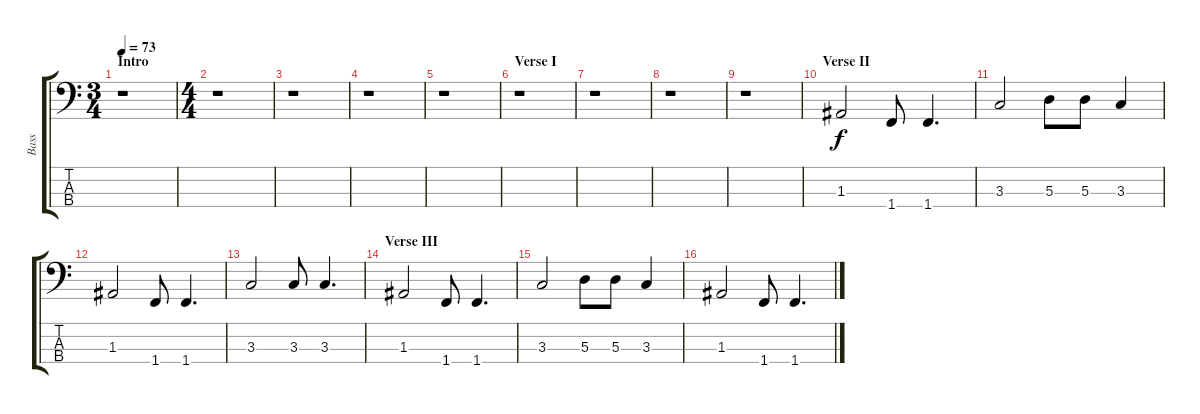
\track ("Bass" "Bass") {instrument electricbassfinger}
\staff {score tabs}
\tuning (G2 D2 A1 E1) {hide}
\ts (3 4)
\section ("" "Intro")
\tempo 73
\clef f4
\ks c
r.1{dy f instrument electricbassfinger} |
\ts (4 4)
r.1 |
r.1 |
r.1 |
r.1 |
\section ("" "Verse I")
r.1 |
r.1 |
r.1 |
r.1 |
\section ("" "Verse II")
1.3.2 1.4.8 1.4.4{d} |
3.3.2 5.3.8 5.3.8 3.3.4 |
1.3.2 1.4.8 1.4.4{d} |
3.3.2 3.3.8 3.3.4{d} |
\section ("" "Verse III")
1.3.2 1.4.8 1.4.4{d} |
3.3.2 5.3.8 5.3.8 3.3.4 |
1.3.2 1.4.8 1.4.4{d}
